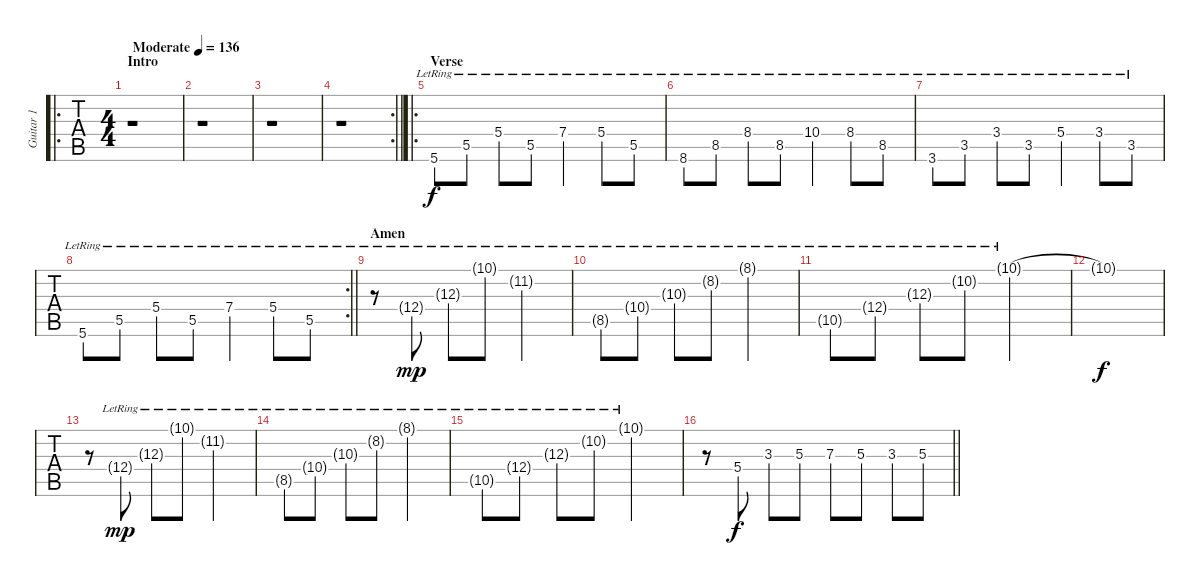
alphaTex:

\track ("Guitar 1" "Guitar 1") {instrument acousticguitarsteel}
\staff {tabs}
\tuning (E4 B3 G3 D3 A2 D2) {hide}
\ro
\ts (4 4)
\section ("" "Intro")
\tempo (136 "Moderate")
\clef g2
\ks c
r.1{dy f instrument acousticguitarsteel} |
r.1 |
r.1 |
\rc 2
\barLineRight lightlight
r.1 |
\ro
\section ("" "Verse")
5.6{lr}.8 5.5{lr}.8 5.4{lr}.8 5.5{lr}.8 7.4{lr}.4 5.4{lr}.8 5.5{lr}.8 |
8.6{lr}.8 8.5{lr}.8 8.4{lr}.8 8.5{lr}.8 10.4{lr}.4 8.4{lr}.8 8.5{lr}.8 |
3.6{lr}.8 3.5{lr}.8 3.4{lr}.8 3.5{lr}.8 5.4{lr}.4 3.4{lr}.8 3.5{lr}.8 |
\rc 2
\barLineRight lightlight
5.6{lr}.8 5.5{lr}.8 5.4{lr}.8 5.5{lr}.8 7.4{lr}.4 5.4{lr}.8{beam Down} 5.5{lr}.8{beam Down} |
\section ("" "Amen")
r.8 12.4{g lr}.8{dy mp} 12.3{g lr}.8 10.1{g lr}.8 11.2{g lr}.2 |
8.5{g lr}.8 10.4{g lr}.8 10.3{g lr}.8 8.2{g lr}.8 8.1{g lr}.2 |
10.5{g lr}.8 12.4{g lr}.8 12.3{g lr}.8 10.2{g lr}.8 10.1{g lr}.2 |
10.1{t}.1{dy f} |
r.8 12.4{g lr}.8{dy mp} 12.3{g lr}.8 10.1{g lr}.8 11.2{g lr}.2 |
8.5{g lr}.8 10.4{g lr}.8 10.3{g lr}.8 8.2{g lr}.8 8.1{g lr}.2 |
10.5{g lr}.8 12.4{g lr}.8 12.3{g lr}.8 10.2{g lr}.8 10.1{g lr}.2 |
\barLineRight lightlight
r.8 5.4.8{dy f volume 5 instrument distortionguitar} 3.3.8 5.3.8 7.3.8 5.3.8 3.3.8 5.3.8
